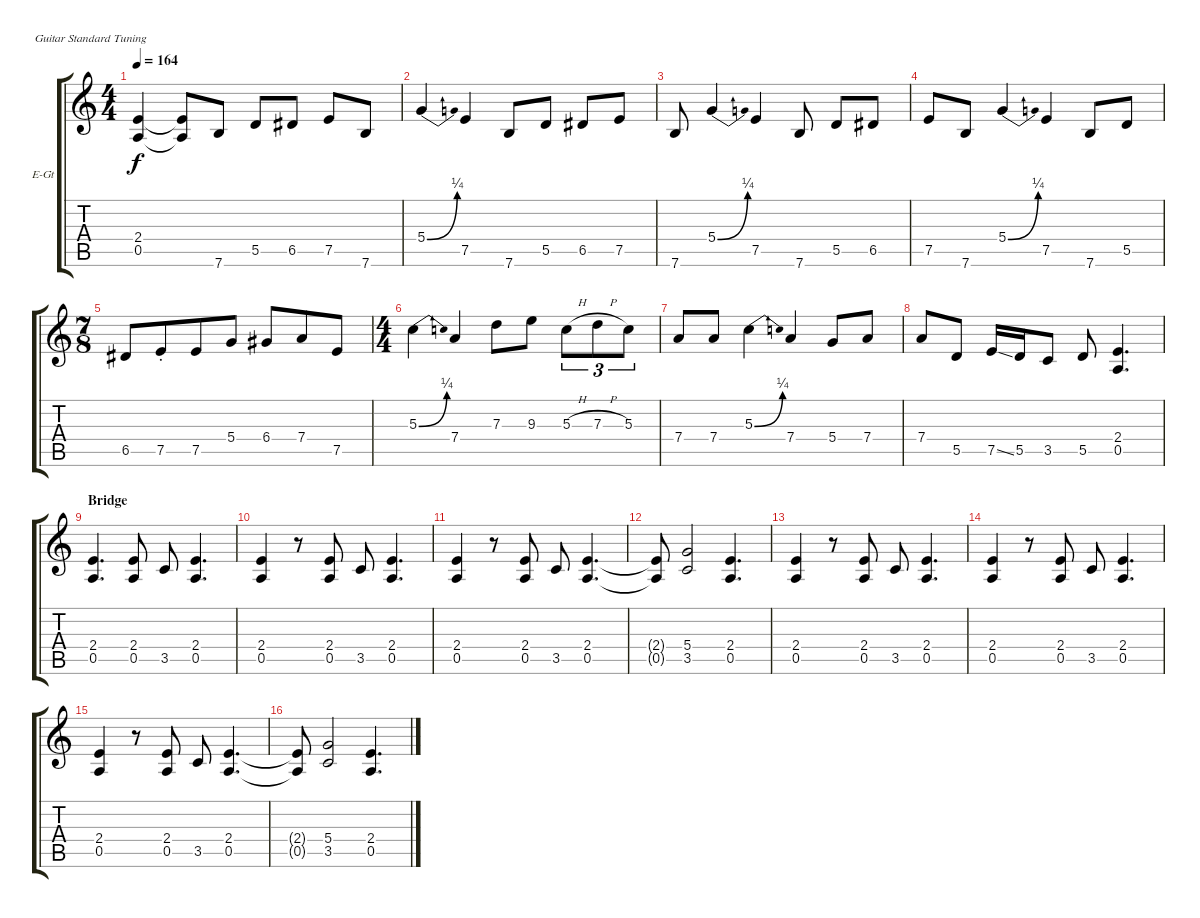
\defaultSystemsLayout 4
\bracketExtendMode groupsimilarinstruments
\firstSystemTrackNameOrientation horizontal
\otherSystemsTrackNameOrientation horizontal
\track ("Electric Guitar 2" "E-Gt") {instrument overdrivenguitar}
\staff {score tabs}
\tuning (E4 B3 G3 D3 A2 E2)
\ts (4 4)
\tempo 164
\clef g2
\ks c
(2.4 0.5).4{dy f} (2.4{t} 0.5{t}).8 7.6.8 5.5.8 6.5.8 7.5.8 7.6.8 |
5.4{be (bend 0 0 60 1)}.4 7.5.4 7.6.8 5.5.8 6.5.8 7.5.8 |
7.6.8 5.4{be (bend 0 0 60 1)}.4 7.5.4 7.6.8 5.5.8 6.5.8 |
7.5.8 7.6.8 5.4{be (bend 0 0 60 1)}.4 7.5.4 7.6.8 5.5.8 |
\ts (7 8)
6.5.8 7.5{st}.8 7.5.8 5.4.8 6.4.8 7.4.8 7.5.8 |
\ts (4 4)
5.3{be (bend 0 0 60 1)}.4 7.4.4 7.3.8 9.3.8 5.3{h}.8{tu (3 2)} 7.3{h}.8{tu (3 2)} 5.3.8{tu (3 2)} |
7.4.8 7.4.8 5.3{be (bend 0 0 60 1)}.4 7.4.4 5.4.8 7.4.8 |
7.4.8 5.5.8 7.5{ss}.16 5.5.16 3.5.8 5.5.8 (2.4 0.5).4{d} |
\section ("" "Bridge")
(2.4 0.5).4{d} (2.4 0.5).8 3.5.8 (2.4 0.5).4{d} |
(2.4 0.5).4 r.8 (2.4 0.5).8 3.5.8 (2.4 0.5).4{d} |
(2.4 0.5).4 r.8 (2.4 0.5).8 3.5.8 (2.4 0.5).4{d} |
(2.4{t} 0.5{t}).8 (3.5 5.4).2 (2.4 0.5).4{d} |
(2.4 0.5).4 r.8 (2.4 0.5).8 3.5.8 (2.4 0.5).4{d} |
(2.4 0.5).4 r.8 (2.4 0.5).8 3.5.8 (2.4 0.5).4{d} |
(2.4 0.5).4 r.8 (2.4 0.5).8 3.5.8 (2.4 0.5).4{d} |
(2.4{t} 0.5{t}).8 (3.5 5.4).2 (2.4 0.5).4{d}
